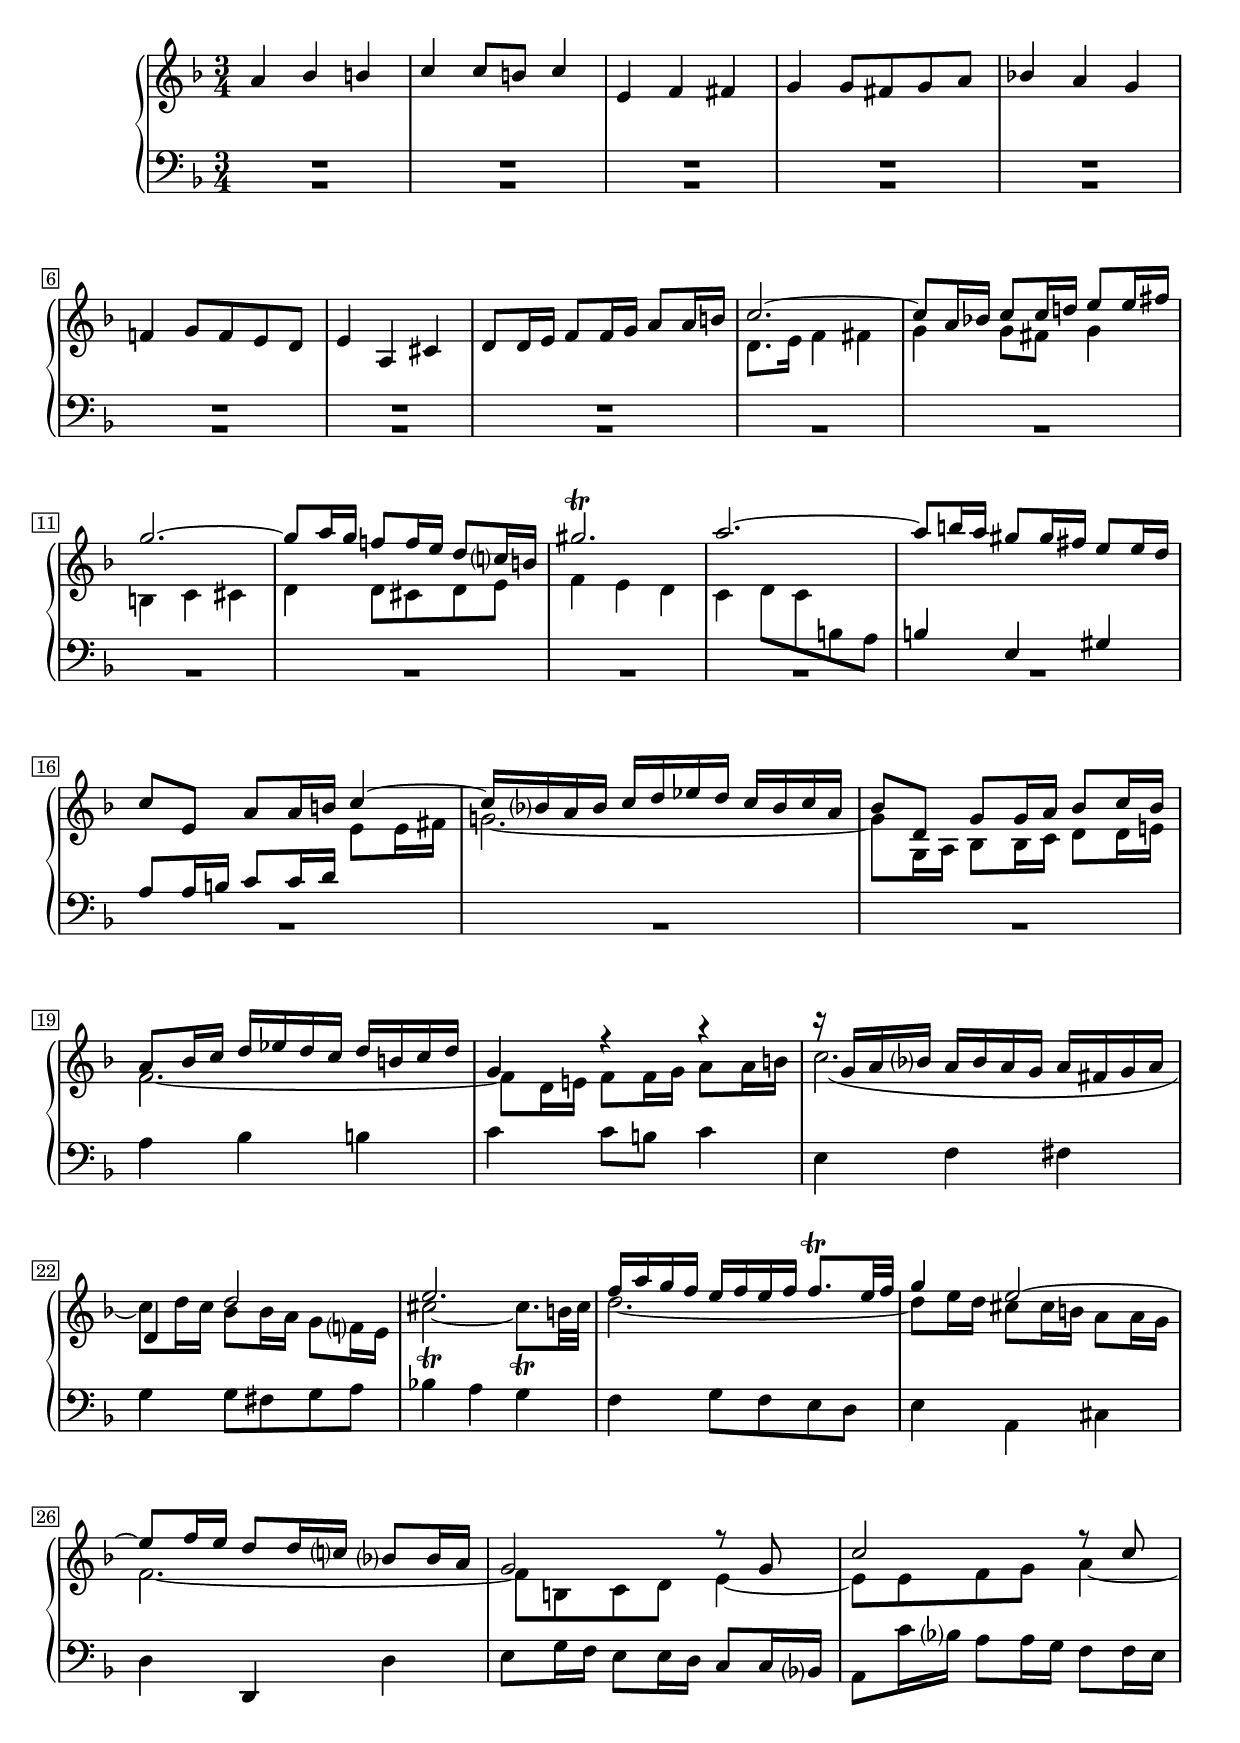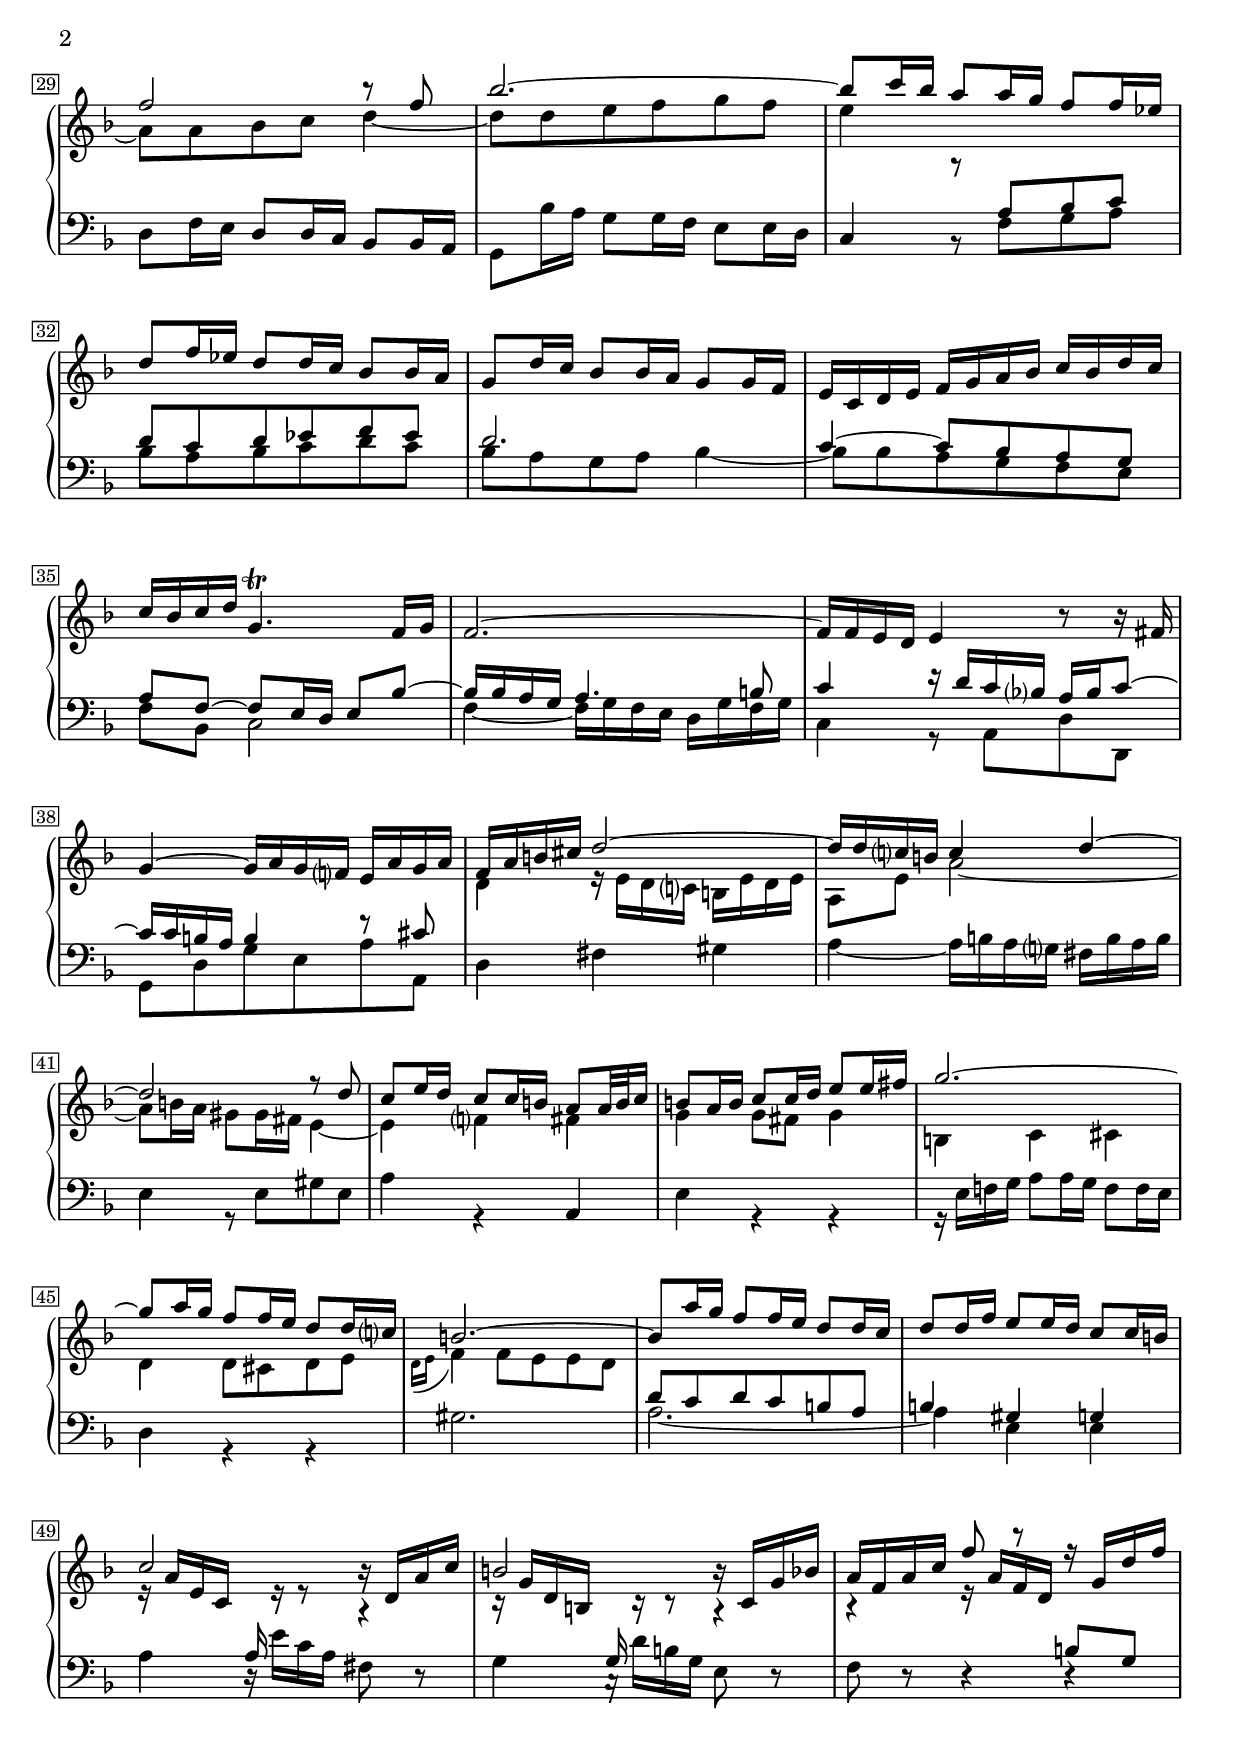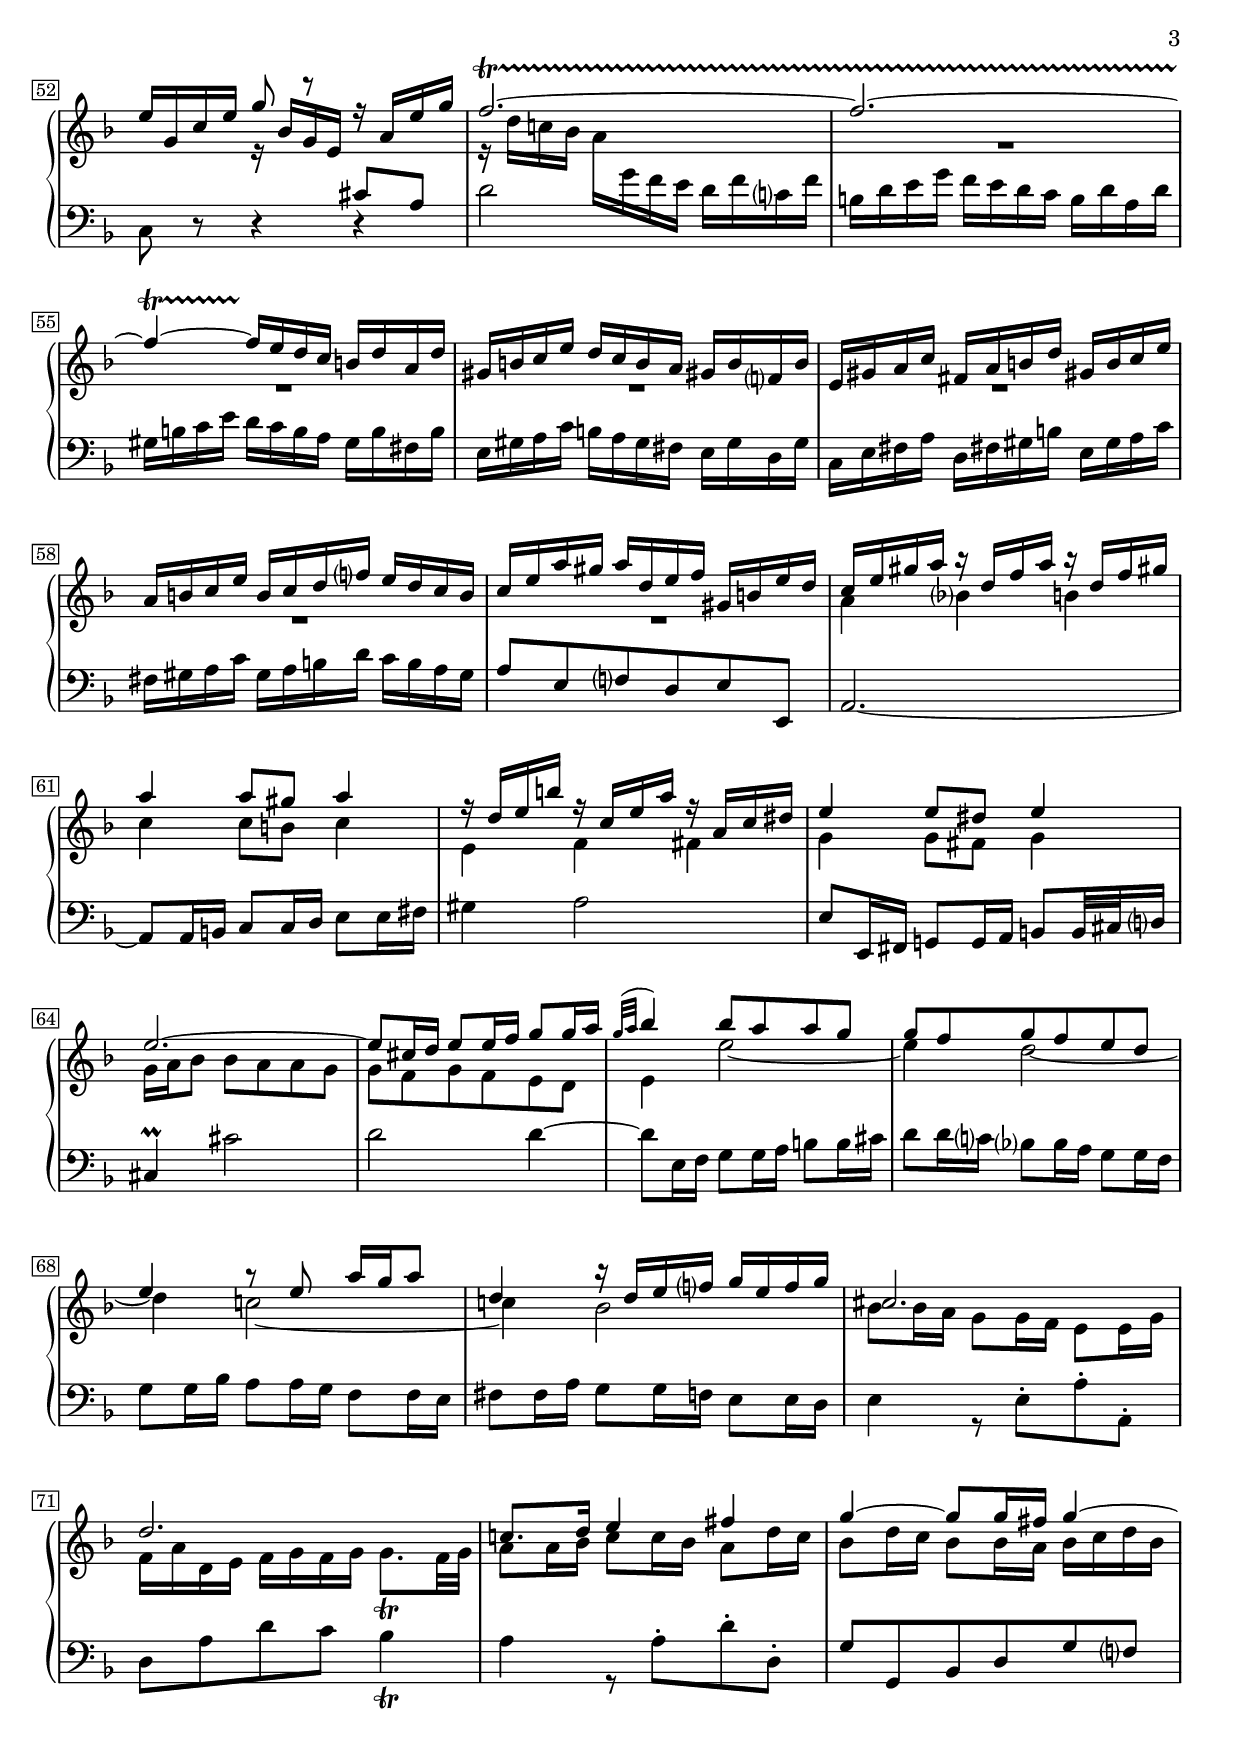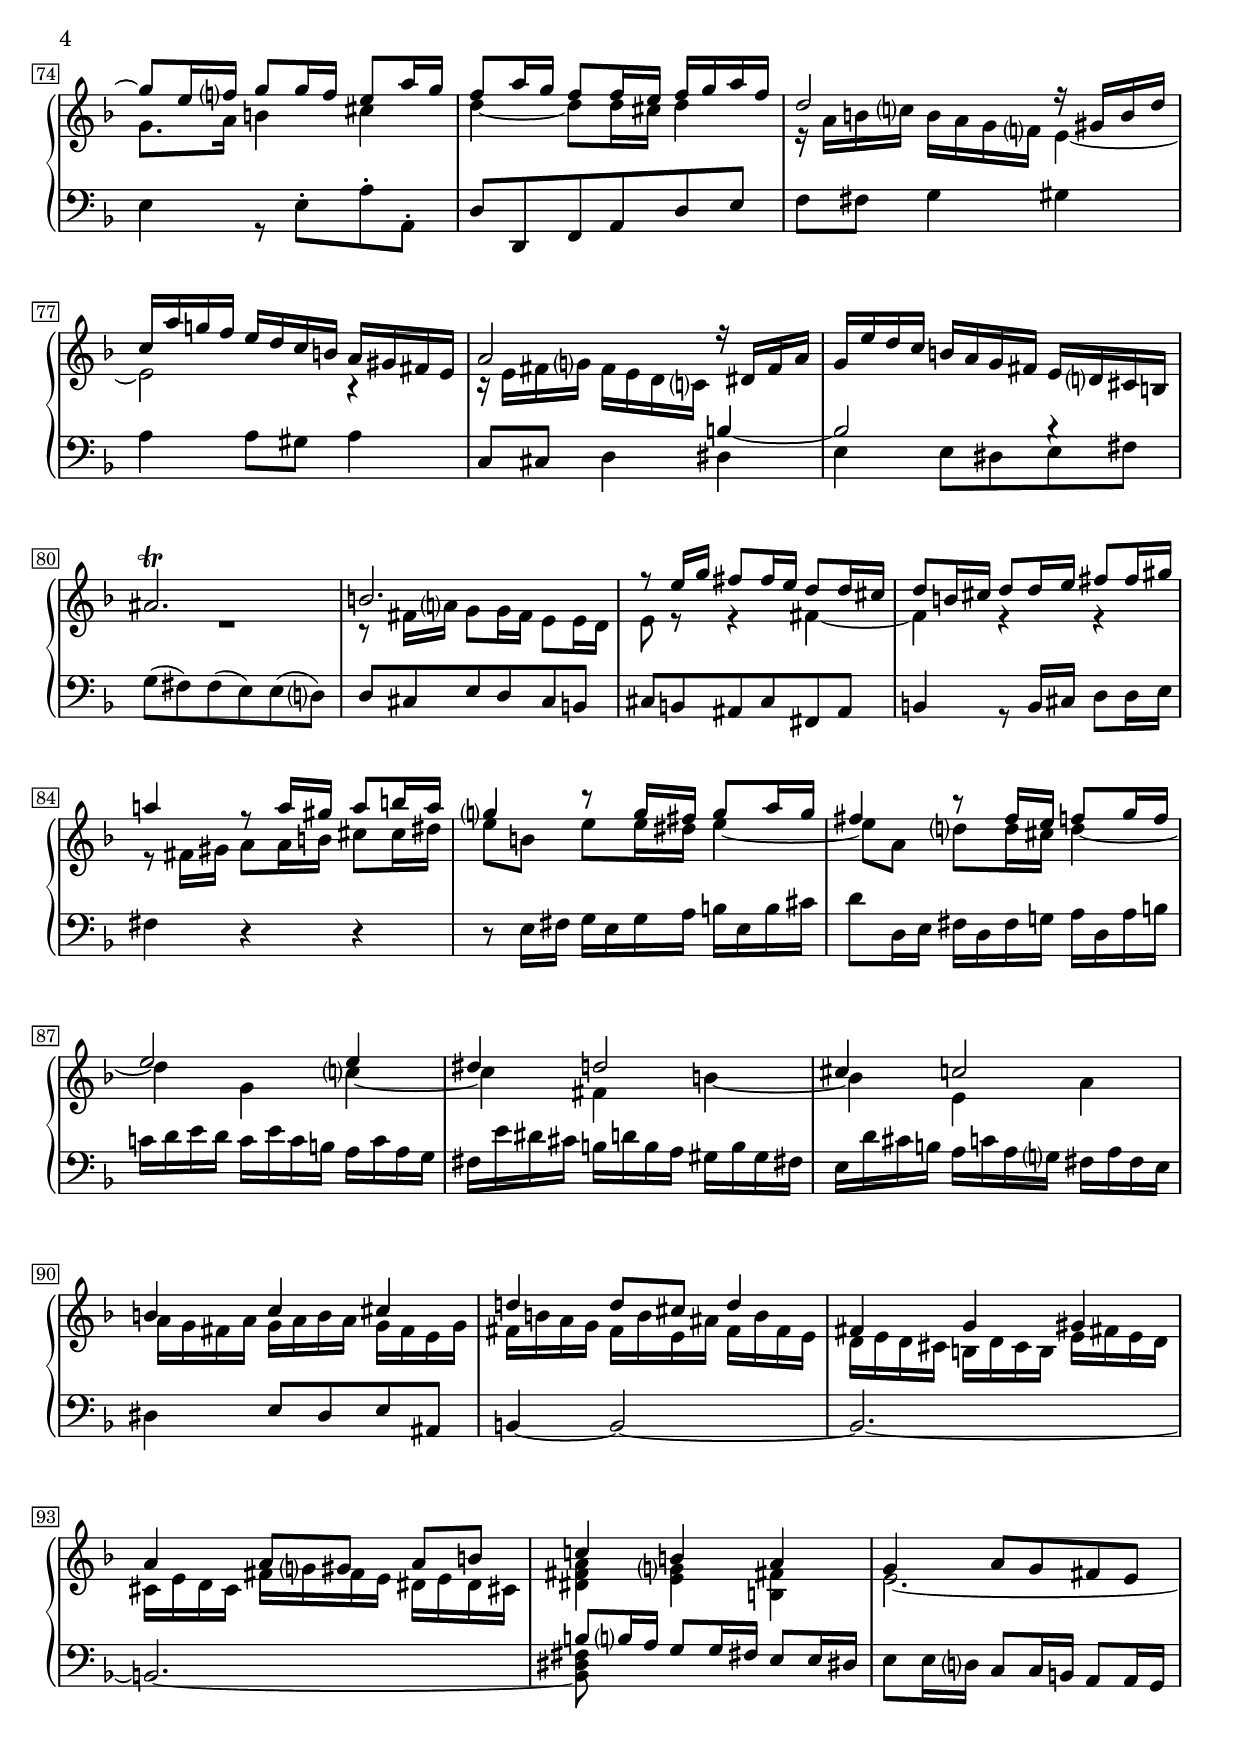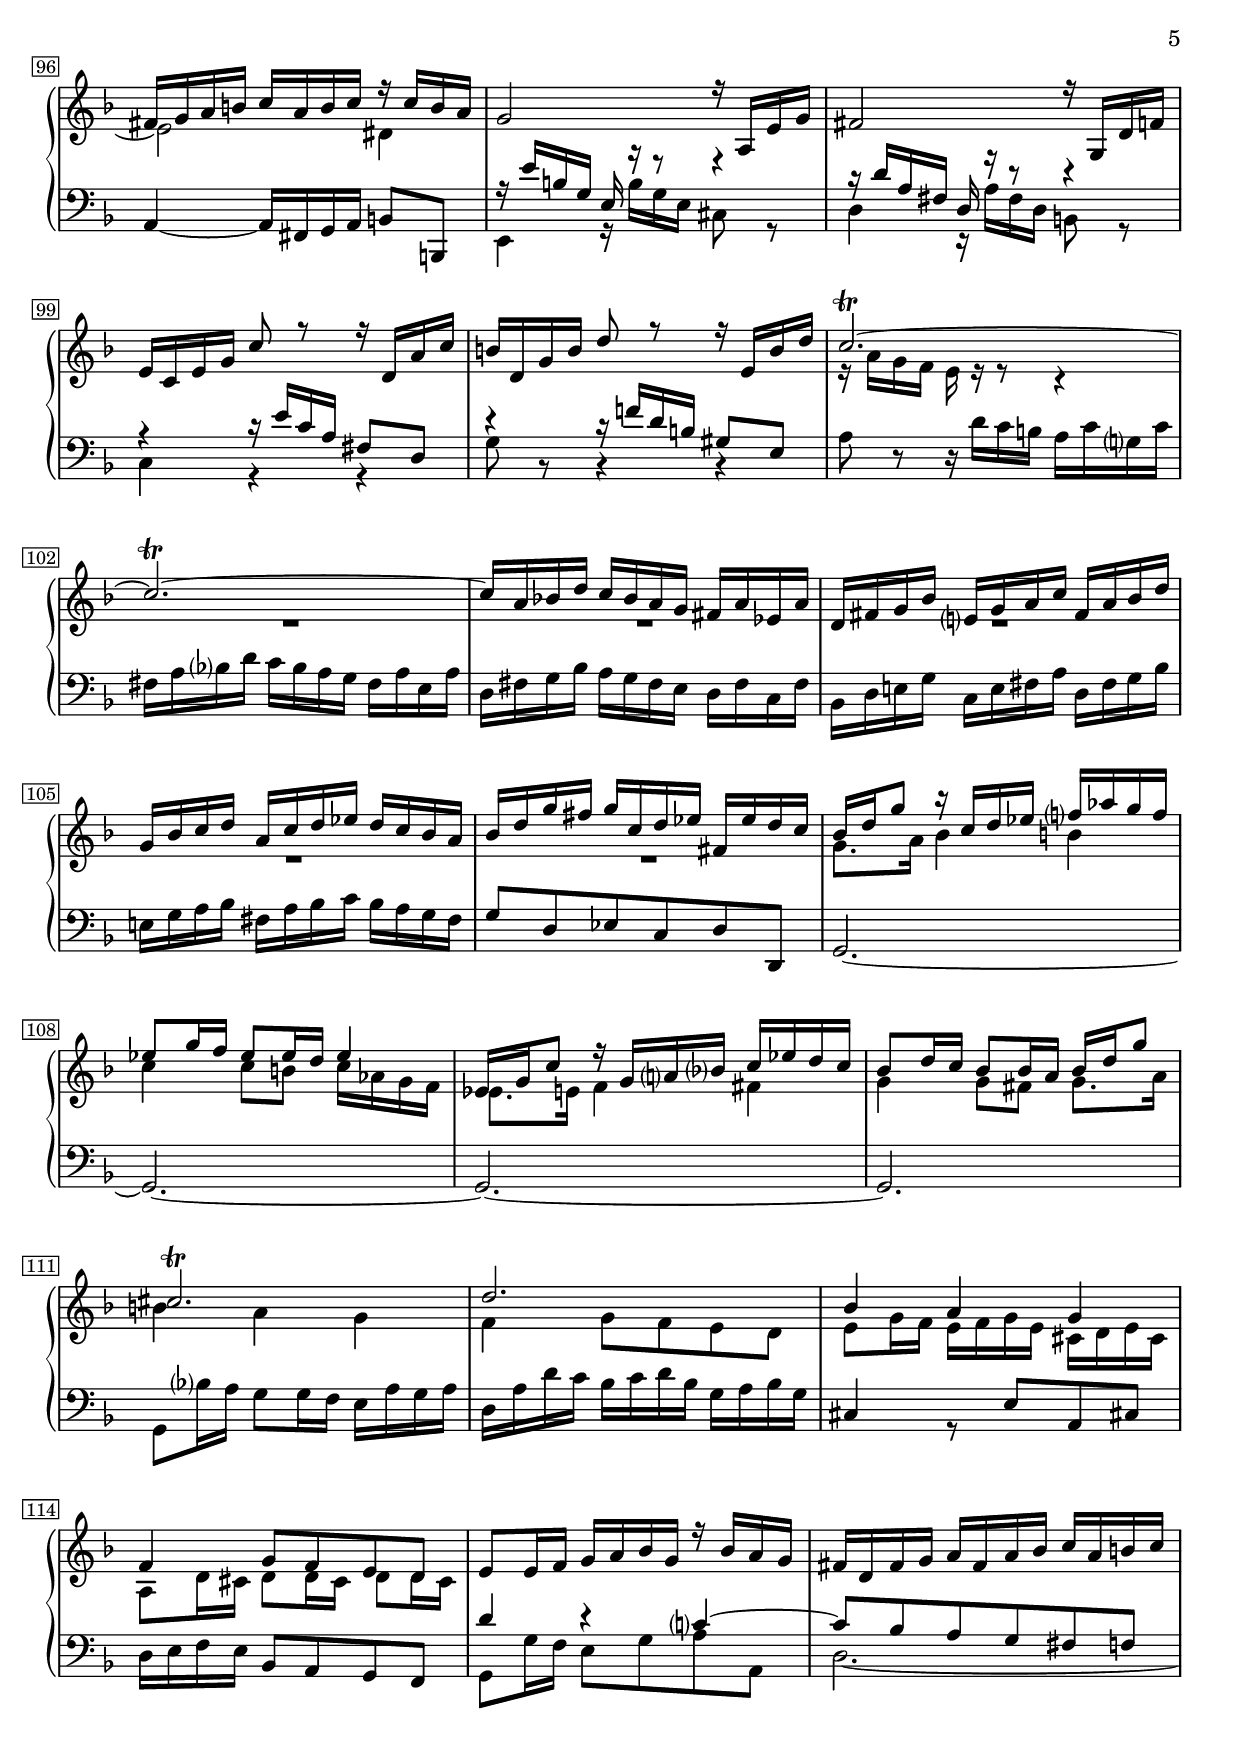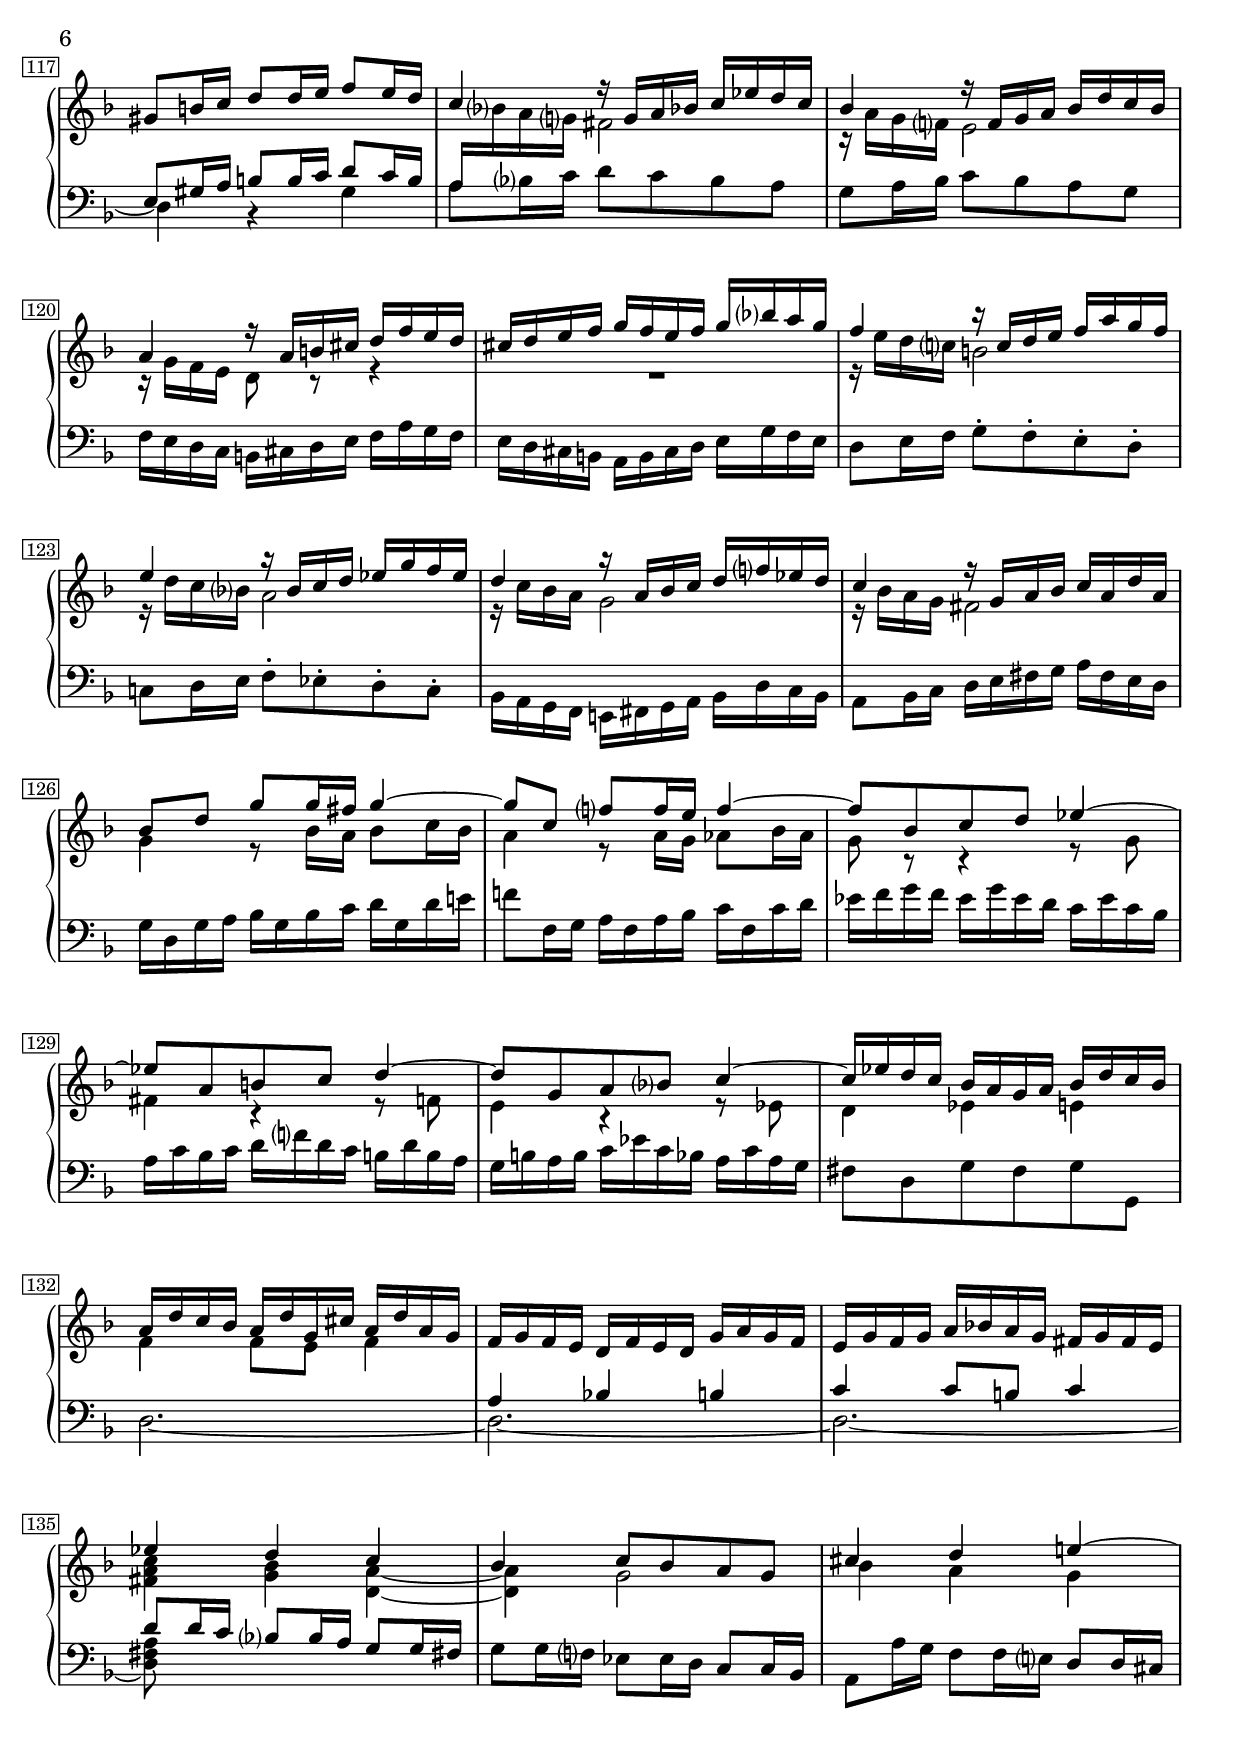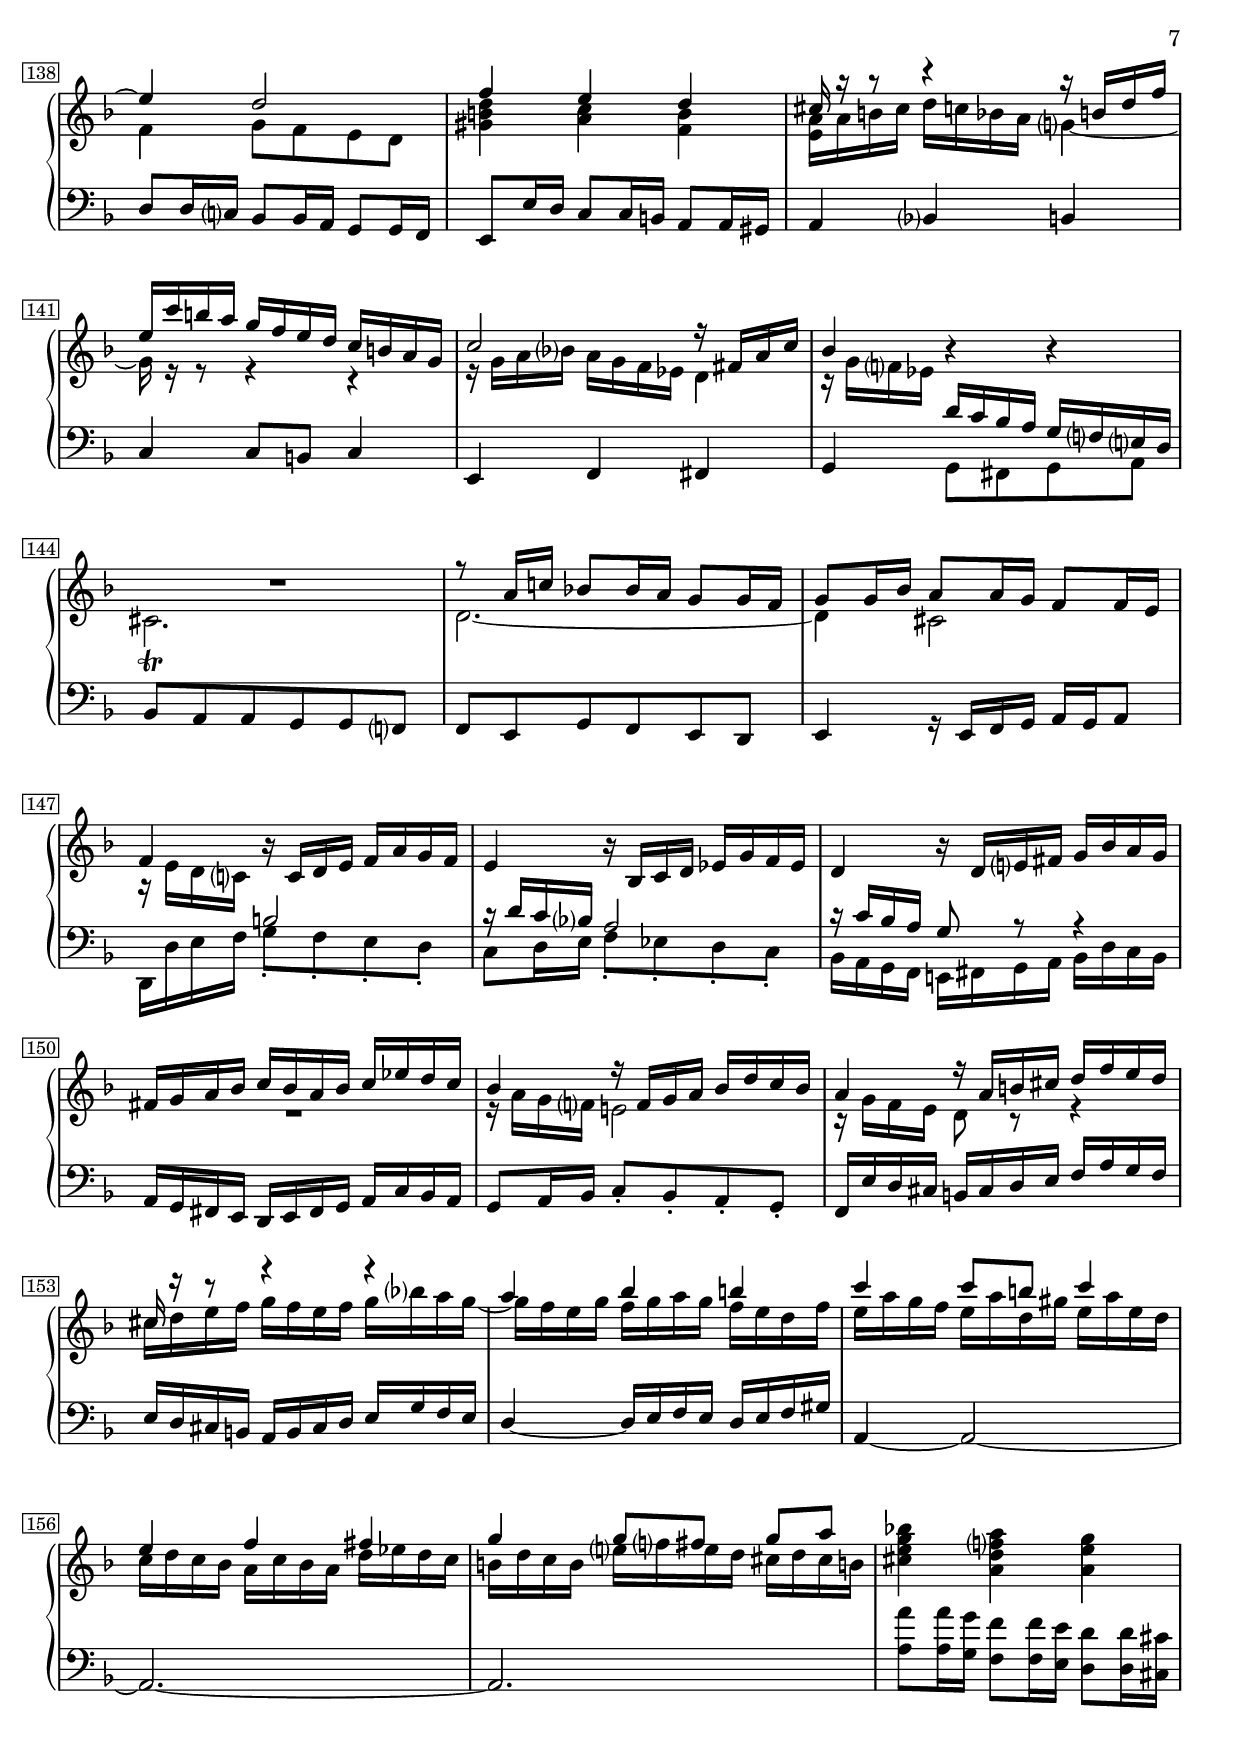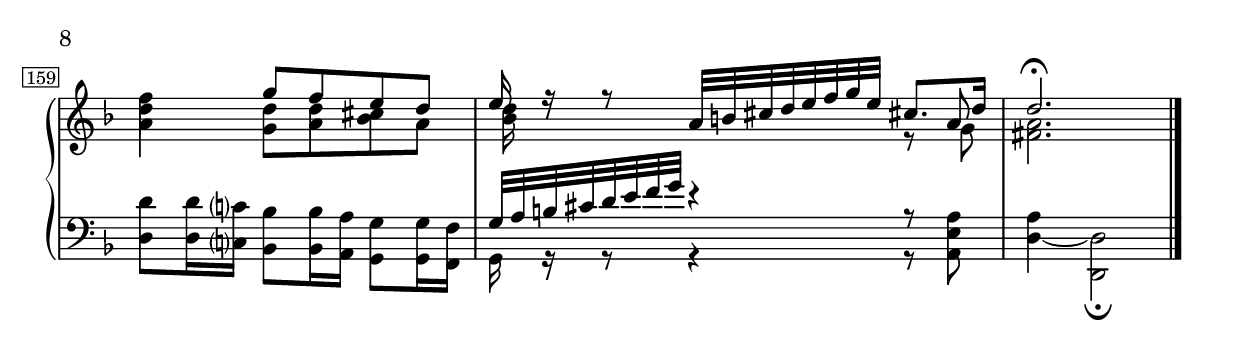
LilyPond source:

Global = {
  \key d \minor
  \time 3/4
  \include "../global.ly"
}

Soprano = \context Voice = "one"  \relative c'' {
  %1
  \voiceOne
  | a4 bes b
  | c c8 b c4
  | e, f fis
  | g g8 fis g a
  %5
  | bes!4 a g
  | f! g8 f e d
  | e4 a, cis
  | d8 d16 e f8 f16 g a8 a16 b
  | c2.~
  %10
  | c8 a16 bes! c8 c16 d! e8 e16 fis
  | g2.~
  | g8 a16 g f!8 f16 e d8 c16 b!
  | gis'2.\trill
  | a2.~
  %15
  | a8 b!16 a gis8 gis16 fis e8 e16 d
  | c8 e, a a16 b! c4~
  | c16[ bes a bes] c[ d ees d] c[ bes c a]
  | bes8 d, g[ g16 a] bes8[ c16 bes]
  | a8[ bes16 c] d[ ees d c] d[ b! c d]
  %20
  | g,4 r r
  | r16 g a bes a bes a g a fis g a
  | d,4 d'2
  | e2.
  | f16[ a g f] e[ f e f] f8.\trill e32 f
  %25
  | g4 e2~
  | e8 f16 e d8 d16 c bes8 bes16 a
  | g2 r8 g8
  | c2 r8 c8
  | f2 r8 f8
  %30
  | bes2.~
  | bes8 c16 bes a8 a16 g f8 f16 ees
  | d8 f16 ees d8 d16 c bes8 bes16 a
  | g8 d'16 c bes8 bes16 a g8 g16 f
  | e c d e f g a bes c bes d c
  %35
  | c bes c d g,4.\trill f16 g
  | f2.~
  | f16 f e d e4 b'8\rest b16\rest fis
  | g4~ g16 a g f e a g a
  | f a b cis d2~
  %40
  | d16 d c b c4 d~
  | d2 r8 d
  | c e16 d c8 c16 b a8 a32 b c16
  | b8 a16 b c8 c16 d e8 e16 fis
  | g2.~
  %45
  | g8 a16 g f8 f16 e d8 d16 c
  | b2.~
  | b8 a'16 g f8 f16 e d8 d16 c
  | d8 d16 f e8 e16 d c8 c16 b
  | c2 b16\rest d, a' c
  %50
  | b2 b16\rest c, g' bes
  | a f a c f8 r r16 g, d' f
  | e g, c e g8 r r16 a, e' g
  | f2.~\startTrillSpan
  | f2.~
  %55
  | f4~ f16\stopTrillSpan e d c b d a d
  | gis, b c e d c b a gis! b f! b
  | e, gis a c fis, a b d gis,! b c e
  | a, b c e b c d f e d c b
  | c e a gis a d, e f gis, b e d
  %60
  | c e gis a r d, f a r d, f gis!
  | a4 a8 gis a4
  | r16 d, e b' r c, e a r a, c dis
  | e4 e8 dis e4
  | e2.~
  %65
  | e8 cis16 d e8 e16 f g8 g16 a
  | \appoggiatura { g32 a } bes4 bes8 a a g
  | g f g f e d
  | e4 r8 e a16 g a8
  | d,4 r16 d e f g e f g
  %70
  | cis,2.
  | d2.
  | c!8. d16 e4 fis
  | g4~ g8 g16 fis g4~
  | g8 e16 f! g8 g16 f e8 a16 g
  %75
  | f8 a16 g f8 f16 e f g a f
  | d2 r16 gis, b d
  | c a' g! f e d c b a gis fis e
  | a2 r16 dis, fis a
  | g e' d c b a g fis e d! cis b
  %80
  | ais'2.\trill
  | b!2.
  | r8 e16 g fis8 fis16 e d8 d16 cis
  | d8 b16 cis d8 d16 e fis8 fis16 gis
  | a!4 r8 a16 gis a8 b16 a
  %85
  | g4 r8 g16 fis g8 a16 g
  | fis4 r8 fis16 e f8 g16 f
  | e2 e4
  | dis d2
  | cis4 c2
  %90
  | b4 c cis
  | d! d8 cis d4
  | fis, g gis
  | a a8[ gis] a8[ b!]
  | c!4 b a
  %95
  | g a8 g fis e
  | fis16 g a b c a b c r c b a
  | g2 r16 a, e' g
  | fis2 r16 g, d' f
  | e c e g c8 r r16 d, a' c
  %100
  | b d, g b d8 r r16 e, b' d
  | c2.~\trill
  | c2.~\trill
  | c16 a bes! d c bes a g fis a ees a
  | d, fis g bes e, g a c fis, a bes d
  %105
  | g, bes c d a c d ees d c bes a
  | bes d g fis g c, d ees fis, ees' d c
  | bes d g8 r16 c, d ees f aes g f
  | ees8 g16 f ees8 ees16 d ees4
  | ees,16 g c8 r16 g a bes c ees d c
  %110
  | bes8 d16 c bes8 bes16 a bes d g8
  | cis,2.\trill
  | d2.
  | bes4 a g
  | f g8 f e d
  %115
  | e e16 f g a bes g r bes a g
  | fis d fis g a fis a bes c a b c
  | gis8 b16 c d8 d16 e f8 e16 d
  | c4 r16 g a bes! c ees d c
  | bes4 r16 f g a bes d c bes
  %120
  | a4 r16 a b cis d f e d
  | cis d e f g f e f g bes! a g
  | f4 r16 c d e f a g f
  | e4 r16 bes c d ees g f ees
  | d4 r16 a bes c d f! ees d
  %125
  | c4 r16 g a bes c a d a
  | bes8 d g g16 fis g4~
  | g8 c, f8 f16 e f4~
  | f8 bes, c d ees4~
  | ees8 a, b c d4~
  %130
  | d8 g, a bes c4~
  | c16 ees d c bes a g a bes d c bes
  | a d c bes a d g, cis a d a g
  | f g f e d f e d g a g f
  | e g f g a bes! a g fis g fis e
  %135
  | ees'4 d c
  | bes c8 bes a g
  | cis4 d e!~
  | e d2
  | f4 e d
  %140
  | cis16 r16 r8 r4 r16 b d f
  | e c' b a g f e d c b a g
  | c2 r16 fis, a c
  | bes4 b4\rest b4\rest
  | \override MultiMeasureRest.staff-position = #0
    R1*3/4
  %145
  | r8 a16 c! bes!8 bes16 a g8 g16 f
  | g8 g16 bes a8 a16 g f8 f16 e
  | f4 b16\rest c, d e f a g f
  | e4 b'16\rest bes, c d ees g f ees
  | d4 b'16\rest d, e fis g bes a g
  %150
  | fis g a bes c bes a bes c ees d c
  | bes4 r16 f g a bes d c bes
  | a4 r16 a b cis d f e d
  | cis!16 r16 r8 r4 r4
  | a'4 bes b
  %155
  | c c8 b c4
  | e, f fis
  | g g8[ fis] g[ a]
  | \stemDown bes!4 a g
  | f \stemUp g8 f e d
  %160
  | e16 r r8 a,32[ b! cis d e f g e] cis!8. d16
  | d2.^\fermata
  \fine
% la si do re mi fa sol
%  a b  c  d  e  f  g
}

Tenor = \context Voice = "two"  \relative c'' {
  %1
  \voiceTwo
  | \change Staff = "lower"
    \override MultiMeasureRest.staff-position = #0
    R1*3/4
  | R1*3/4
  | R1*3/4
  | R1*3/4
  %5
  | R1*3/4
  | R1*3/4
  | R1*3/4
  | R1*3/4
  | \change Staff = "upper"
    d,8. e16 f4 fis
  %10
  | g g8 fis g4
  | b,! c cis
  | d4 d8[ cis d e]
  | f4 e d
  | c4 d8[ c
    \change Staff = "lower"
    b! a]
  %15
  | \stemUp b!4 e, gis
  | a8[ a16 b!] c8[ c16 d]
    \change Staff = "upper"
    \stemDown
    e8[ e16 fis]
  | g!2.~
  | g8[ g,16 a] bes8[ bes16 c] d8[ d16 e!]
  | f2.~
  %20
  | f8 d16 e! f8 f16 g a8 a16 b
  | c2.-\shape #'((0.5 . -1) (0 . -2) (0 . -3) (0 . -1)) ~
  | c8 d16 c bes8 bes16 a g8 f16 e
  | cis'2~\trill cis8.\trill b32 cis
  | d2.~
  %25
  | d8 e16 d cis8 cis16 b a8 a16 g
  | f2.~
  | f8 b, c d e4~
  | e8 e f g a4~
  | a8 a bes c d4~
  %30
  | d8 d e f g f
  | e4
    \change Staff = "lower"
    \voiceThree
    c8\rest \stemUp a, bes c
  | d8 c d ees! f ees
  | d2.
  | c4^~ c8 bes a g
  %35
  | a f^~ f8 e16 d e8 bes'^~
  | bes16 bes a g  a4. b!8
  | c4 e16\rest d c bes a16 bes c8^~
  | c16 c b a b4 e8\rest cis
  | \change Staff = "upper"
    \voiceTwo
    d4 r16 e d c b e d e
  %40
  | a,8 e' a2~
  | a8 b16 a gis8 gis16 fis e4~
  | e f fis
  | g g8 fis g4
  | b, c cis
  %45
  | d d8 cis d e
  | \appoggiatura { d16 e } f4 f8 e e d
  | \change Staff = "lower"
    \stemUp d c d c b! a
  | b!4 gis g
  | \change Staff = "upper"
    r16 a' e c
    \change Staff = "lower" a
    \change Staff = "upper"
    r r8 a4\rest
  %50
  | r16 g' d b
    \change Staff = "lower" g
    \change Staff = "upper"
    r r8 a4\rest
  | r r16 a' f d
    \change Staff = "lower"
    b!8[ g]
    \change Staff = "upper"
  | s4 r16 bes' g e
    \change Staff = "lower" cis8[ a]
    \change Staff = "upper"
  | \stemDown r16 d' c! bes
    a[
    \change Staff = "lower"
    g f e]
    s4
  | \change Staff = "upper"
    \override MultiMeasureRest.staff-position = #-4
    R1*3/4
  %55
  | \override MultiMeasureRest.staff-position = #-6
    R1*3/4
  | R1*3/4
  | R1*3/4
  | R1*3/4
  | R1*3/4
  %60
  | a4 bes! b!
  | c c8 b! c4
  | e, f fis
  | g g8 fis g4
  | g16 a bes8 bes a a g
  %65
  | g f g f e d
  | e4 e'2~
  | e4 d2~
  | d4 c!2~
  | c!4 bes2
  %70
  | bes8 bes16 a g8 g16 f e8 e16 g
  | f a d, e f g f g g8.\trill f32 g
  | a8 a16 bes c8 c16 bes a8 d16 c
  | bes8 d16 c bes8 bes16 a bes c d bes
  | g8. a16 b4 cis
  %75
  | d4~ d8 d16 cis d4
  | r16 a b c b a g f e4~
  | e2 r4
  | r16 e fis g fis e d c \change Staff = "lower"
    \stemUp b4~
  | b2 b4\rest
  %80
  | \change Staff = "upper"
    \voiceTwo
    R1*3/4
  | r8 fis'16 a g8 g16 fis e8 e16 d
  | e8 r r4 fis~
  | fis r r
  | r8 fis16 gis a8 a16 b cis8 cis16 dis
  %85
  | e8 b e e16 dis e4~
  | e8 a, d d16 cis d4~
  | d g, c4~
  | c fis, b4~
  | b e, a4
  %90
  | a16 g fis a g a b a g fis e g
  | fis b a g fis b e, ais fis b fis e
  | d e d cis b d cis b e fis! e d
  | cis e d cis fis g fis e dis e dis cis!
  | <dis fis a>4 <e g> <b fis'!>
  %95
  | e2.~
  | e2 dis4
  | \change Staff = "lower"
    \voiceThree
    a16\rest e' b! g e16 a'16\rest f8\rest f4\rest
  | c16\rest d a fis d16 g'16\rest d8\rest d4\rest
  | a4\rest c16\rest e c a fis8 d
  %100
  | d'4\rest c16\rest f! d b! gis8 e
  | \change Staff = "upper"
    \voiceTwo
    r16 a' g f e r16 r8 r4
  | R1*3/4
  | \override MultiMeasureRest.staff-position = #-6
    R1*3/4
  | R1*3/4
  %105
  | R1*3/4
  | R1*3/4
  | g8. a16 bes4 b
  | c4 c8 b c16 aes g f
  | ees8. e16 f4 fis
  %110
  | g4 g8 fis g8. a16
  | b4 a g
  | f g8 f e d
  | e g16 f e f g e cis d e cis
  | a8 d16 cis d8 d16 cis d8 d16 cis
  %115
  | \change Staff = "lower"
    \voiceThree
    d4 r c~
  | c8 bes a g fis f
  | e gis16 a b!8 b16 c d8 c16 b
  | a
    \change Staff = "upper"
    \voiceTwo
    bes' a g fis2
  | r16 a g f e2
  %120
  | r16 g f e d8 r r4
  | R1*3/4
  | r16 e' d c b2
  | r16 d c bes a2
  | r16 c bes a g2
  %125
  | r16 bes a g fis2
  | g4 r8 bes16 a bes8 c16 bes
  | a4 r8 a16 g aes8 bes16 aes
  | g8 r r4 r8 g
  | fis4 r r8 f
  %130
  | e4 r r8 ees
  | d4 ees e
  | f f8 e f4
  | \change Staff = "lower"
    \voiceThree
    a, bes! b!
  | c c8 b! c4
  %135
  | \change Staff = "upper"
    \voiceTwo
    <fis a c>4 <g bes>4 <d a'>~
  | <d a'> g2
  | bes4 a g
  | f g8 f e d
  | <gis b d>4 <a c>4 <f b>4
  %140
  | <e a>16 a b cis d c bes a g4~
  | g16 r r8 r4 r
  | r16 g a bes a g f ees d4
  | r16 g f ees
    \change Staff = "lower"
    \voiceThree
    d c bes a g f! e! d
  | \change Staff = "upper"
    \voiceTwo
    cis'2.\trill
  %145
  | d2.~
  | d4 cis2
  | r16 e d c
    \change Staff = "lower"
    \voiceThree
    b2
  | r16 d c bes a2
  | r16 c bes a g8 r r4
  %150
  | \change Staff = "upper"
    \voiceTwo
    \override MultiMeasureRest.staff-position = #-6
    R1*3/4
  | e'16\rest a g f e!2
  | r16 g f e d8 r r4
  | cis'16 d e f g f e f g bes a g~
  | g f e g f g a g f e d f
  %155
  | e a g f e a d, gis e a e d
  | c d c bes a c bes a d ees d c
  | b d c b e f e d cis d cis b!
  | <cis e g>4 <a d f> <a e'>
  | <a d> <g d'>8 <a d> <bes cis> a
  %160
  | << {
      \voiceTwo
      <bes d>16 s8.
      s4 r8 << a \\ g >>
    } \\ {
      \change Staff = "lower"
      \voiceThree
      \stemUp
      g,32 a b! cis d e f g
      e4\rest
      s4
    } >>
  | <fis a>2.
  \fine
% la si do re mi fa sol
%  a b  c  d  e  f  g
}

Bass = \context Voice = "three"  \relative c' {
  %1
  \voiceFour
  | \override MultiMeasureRest.staff-position = #-4
    R1*3/4
  | R1*3/4
  | R1*3/4
  | R1*3/4
  %5
  | R1*3/4
  | R1*3/4
  | R1*3/4
  | R1*3/4
  | R1*3/4
  %10
  | R1*3/4
  | R1*3/4
  | R1*3/4
  | R1*3/4
  | R1*3/4
  %15
  | R1*3/4
  | R1*3/4
  | R1*3/4
  | R1*3/4
  | a4 bes b!
  %20
  | c c8 b c4
  | e, f fis
  | g g8 fis g a
  | bes!4 a g
  | f g8 f e d
  %25
  | e4 a, cis
  | d \stemUp d, \stemNeutral d'
  | e8 g16 f e8 e16 d c8 c16 bes!
  | a8 c'16 bes a8 a16 g f8 f16 e
  | d8 f16 e d8 d16 c bes8 bes16 a
  %30
  | g8 bes'16 a g8 g16 f e8 e16 d
  | c4 b8\rest f' g a
  | bes a bes c d c
  | bes a g a bes4~
  | bes8 bes a g f e
  %35
  | f8 bes, \stemDown c2 \stemNeutral
  | f4~ f16 g f e d g f g
  | \stemDown c,4 r8 a d d, \stemNeutral
  | g d' g e a a,
  | d4 fis gis
  %40
  | a4~ a16 b a g fis b a b
  | e,4 r8 e gis e
  | a4 r a,
  | e' r r
  | r16 e f! g a8 a16 g f8 f16 e
  %45
  | d4 r r
  | gis2.
  | a2.~
  | a4 e e
  | a4 d,16\rest e' c a fis8 d\rest
  %50
  | g4 c,16\rest d' b g e8 d\rest
  | f8 d\rest d4\rest d\rest
  | \stemDown c8 \stemNeutral d\rest d4\rest d\rest
  | d'2 d16[ f c f]
  | b,16 d e g f e d c b d a d
  %55
  | gis, b c e d c b a gis b fis b
  | e, gis a c b a gis fis e gis d gis
  | c, e fis a d, fis! gis b e, gis a c
  | fis, gis a c gis a b d c b a gis
  | a8 e f d e e,
  %60
  | a2.~
  | a8 a16 b c8 c16 d e8 e16 fis
  | gis4 a2
  | e8 e,16 fis g!8 g16 a b8 b32 cis d16
  | cis4^\prall cis'2
  %65
  | d2 d4^~
  | d8 e,16 f g8 g16 a b8 b16 cis
  | d8 d16 c bes8 bes16 a g8 g16 f
  | g8 g16 bes a8 a16 g f8 f16 e
  | fis8 fis16 a g8 g16 f e8 e16 d
  %70
  | e4 r8 e^. a^. a,^.
  | d a' d c bes4\trill
  | a4 r8 a^. d^. d,^.
  | g g, bes d g f
  | e4 r8 e^. a^. a,^.
  %75
  | d d, f a d e
  | f fis g4 gis
  | a a8 gis a4
  | c,8 cis d4 dis
  | e e8 dis e fis
  %80
  | g^( fis) fis^( e) e^( d)
  | d cis e d cis b
  | cis b ais cis fis, ais
  | b4 r8 b16 cis d8 d16 e
  | fis4 d\rest d\rest
  %85
  | d8\rest e16 fis g e g a b e, b' cis
  | d8 d,16 e fis d fis g! a d, a' b
  | c! d e d c e c b a c a g
  | fis e' dis cis b d b a gis b gis fis!
  | e d' cis b a c a g fis a fis e
  %90
  | dis4 %{1-%}  e8 dis e ais,
  | << { b4_~ b2_~ } \\ {} >>
  | << { b2._~ } \\ {} >>
  | << { b2._~ } \\ {} >>
  | << {
      \stemDown <b dis fis>8 s8 s2
    } \\ {
      \stemUp
      b'8 b16 a g8 g16 fis! e8 e16 dis!
    } >>
    \stemNeutral
  %95
  | e8 e16 d c8 c16 b a8 a16 g
  | a4~a16 fis g a b8 b,
  | \stemDown e4 r16 b'' g e cis8 r
  | d4 r16 a' fis d b8 r
  | c4 r r
  %100
  | g'8 b,8\rest b4\rest b\rest
  | a'8 d,\rest d16\rest d'[ c b!] a[ c g c]
  | fis,16 a bes d c bes a g fis a e a
  | d, fis g bes a g fis e d fis c fis
  | bes, d e! g c,e fis a d, fis g bes
  %105
  | e,! g a bes fis a bes c bes a g fis
  | \stemNeutral g8 d ees c d d,
  | g2.~
  | g2.~
  | g2.~
  %110
  | g2.
  | g8 bes'16 a g8 g16 f e a g a
  | d, a' d c bes c d bes g a bes g
  | cis,4 r8 e a, cis!
  | d16 e f e bes8 a g f
  %115
  | \stemDown g8 g'16 f e8 g a a,
  | d2.~
  | d4 b\rest gis'
  | a8 bes!16 c d8 c bes a
  | g a16 bes c8 bes a g
  %120
  | f16 e d c b cis d e f a g f
  | e d cis b a b cis d e g f e
  | d8 e16 f g8^. f^. e^. d^.
  | c! d16 e f8^. ees!^. d^. c^.
  | bes16 a g f e! fis g a bes d c bes
  %125
  | a8 bes16 c d e fis g a fis e d
  | g d g a bes g bes c d g, d' e!
  | f!8 f,16 g a f a bes c f, c' d
  | ees f g f ees g ees d c ees c bes
  | a c bes c d f! d c b d b a
  %130
  | g b a b c ees c bes a c a g
  | fis8 d g fis g g,
  | << { \stemDown d'2._~ } \\ {} >>
  | << { \stemDown d2._~ } \\ {} >>
  | << { \stemDown d2._~ } \\ {} >>
  %135
  | << {
      \stemDown <d fis a>8 s s2
    } \\ {
      \stemUp d'8 d16 c bes8 bes16 a g8 g16 fis!
    } >>
    \stemNeutral
  | g8 g16 f ees8 ees16 d c8 c16 bes
  | a8 a'16 g f8 f16 e d8 d16 cis
  | d8 d16 c bes8 bes16 a g8 g16 f
  | e8 e'16 d c8 c16 b a8 a16 gis
  %140
  | a4 bes b
  | c c8 b c4
  | e, f fis
  | g \stemDown g8 fis g a
  | \stemUp bes a a g g f
  %145
  | f e g f e d
  | e4 r16 e f g a g a8
  | \stemDown d,16 d' e f g8-. f-. e-. d-.
  | c8 d16 e f8-. ees-. d-. c-.
  | bes16 a g f e! fis g a bes d c bes
  %150
  | \stemUp a g fis e d e fis g a c bes a
  | g8 a16 bes c8-. bes-. a-. g-.
  | f16 e' d cis b cis d e f a g f
  | e d cis b a b cis d e g f e
  | d4~ d16 e f e d e f gis
  %155
  | a,4~ a2~
  | a2.~
  | a2.
  | \stemDown
    <a' a'>8 <a a'>16 <g g'> <f f'>8 <f f'>16 <e e'> <d d'>8 <d d'>16 <cis cis'>
  | <d d'>8 <d d'>16 <c c'> <bes bes'>8 <bes bes'>16 <a a'> <g g'>8 <g g'>16 <f f'>
  %160
  | g16 r r8 r4 << { r8 s8 } \\ { r8 <a e' a>8 } >>
  | <d~ a'>4 <d, d'>2_\fermata
  \fine
% la si do re mi fa sol
%  a b  c  d  e  f  g
}

\score {
  \new PianoStaff
  <<
    \accidentalStyle Score.piano-cautionary
    \context Staff = "upper" <<
      \set Staff.midiInstrument = #"acoustic grand"
      \Global
      \clef treble
      \Soprano
      \Tenor
    >>
    \context Staff = "lower" <<
      \set Staff.midiInstrument = #"acoustic grand"
      \Global
      \clef bass
      \Bass
    >>
  >>
  \header {
    %composer = "Johann Sebastian Bach"
    %opus = "BWV 903"
    %subtitle = ""
    title = \markup {
      %\override #'(font-name . "TeX Gyre Schola") {
        "Fugue"
      %}
    }
  }
  \layout { }
  \midi {
    \tempo 4 = 100
  }
}
